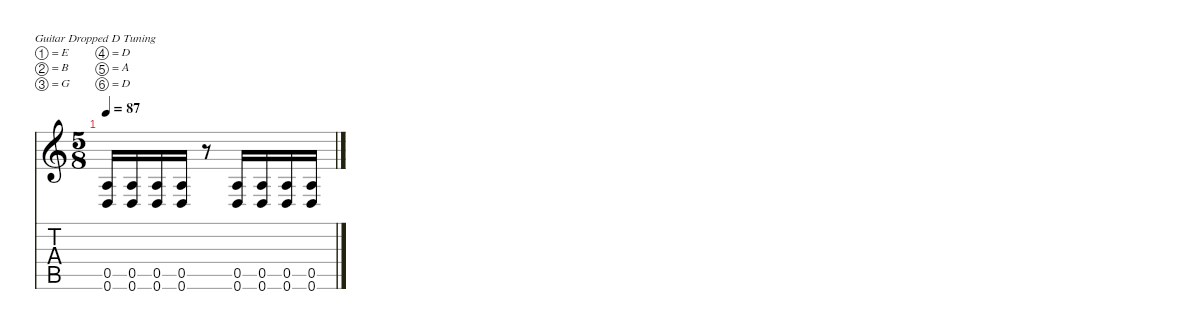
\defaultSystemsLayout 4
\hideDynamics
\bracketExtendMode nobrackets
\singleTrackTrackNamePolicy hidden
\multiTrackTrackNamePolicy hidden
\otherSystemsTrackNameOrientation horizontal
\track ("Left Guitar" "dist.guit.") {mute instrument distortionguitar}
\staff {score tabs}
\tuning (E4 B3 G3 D3 A2 D2)
\ts (5 8)
\beaming (8 3 2)
\tempo 87
\clef g2
\ks c
(0.5 0.6).16{dy f beam Up} (0.5 0.6).16{beam Up} (0.5 0.6).16{beam Up} (0.5 0.6).16{beam Up} r.8{beam Up} (0.5 0.6).16{beam Up} (0.5 0.6).16{beam Up} (0.5 0.6).16{beam Up} (0.5 0.6).16{beam Up}
